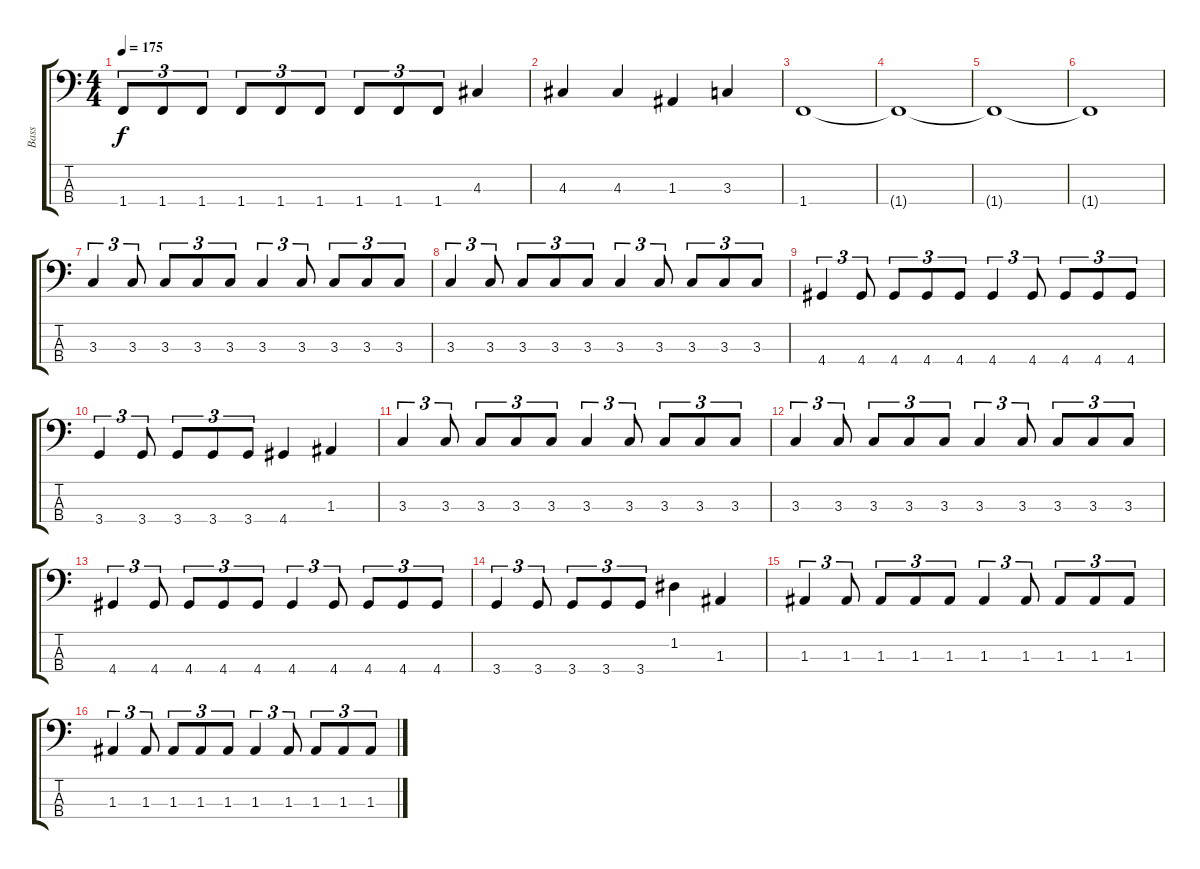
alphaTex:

\track ("Bass" "Bass") {instrument electricbassfinger}
\staff {score tabs}
\tuning (G2 D2 A1 E1) {hide}
\ts (4 4)
\tempo 175
\clef f4
\ks c
1.4.8{tu (3 2) dy f} 1.4.8{tu (3 2)} 1.4.8{tu (3 2)} 1.4.8{tu (3 2)} 1.4.8{tu (3 2)} 1.4.8{tu (3 2)} 1.4.8{tu (3 2)} 1.4.8{tu (3 2)} 1.4.8{tu (3 2)} 4.3.4 |
4.3.4 4.3.4 1.3.4 3.3.4 |
1.4.1 |
1.4{t}.1 |
1.4{t}.1 |
1.4{t}.1 |
3.3.4{tu (3 2)} 3.3.8{tu (3 2)} 3.3.8{tu (3 2)} 3.3.8{tu (3 2)} 3.3.8{tu (3 2)} 3.3.4{tu (3 2)} 3.3.8{tu (3 2)} 3.3.8{tu (3 2)} 3.3.8{tu (3 2)} 3.3.8{tu (3 2)} |
3.3.4{tu (3 2)} 3.3.8{tu (3 2)} 3.3.8{tu (3 2)} 3.3.8{tu (3 2)} 3.3.8{tu (3 2)} 3.3.4{tu (3 2)} 3.3.8{tu (3 2)} 3.3.8{tu (3 2)} 3.3.8{tu (3 2)} 3.3.8{tu (3 2)} |
4.4.4{tu (3 2)} 4.4.8{tu (3 2)} 4.4.8{tu (3 2)} 4.4.8{tu (3 2)} 4.4.8{tu (3 2)} 4.4.4{tu (3 2)} 4.4.8{tu (3 2)} 4.4.8{tu (3 2)} 4.4.8{tu (3 2)} 4.4.8{tu (3 2)} |
3.4.4{tu (3 2)} 3.4.8{tu (3 2)} 3.4.8{tu (3 2)} 3.4.8{tu (3 2)} 3.4.8{tu (3 2)} 4.4.4 1.3.4 |
3.3.4{tu (3 2)} 3.3.8{tu (3 2)} 3.3.8{tu (3 2)} 3.3.8{tu (3 2)} 3.3.8{tu (3 2)} 3.3.4{tu (3 2)} 3.3.8{tu (3 2)} 3.3.8{tu (3 2)} 3.3.8{tu (3 2)} 3.3.8{tu (3 2)} |
3.3.4{tu (3 2)} 3.3.8{tu (3 2)} 3.3.8{tu (3 2)} 3.3.8{tu (3 2)} 3.3.8{tu (3 2)} 3.3.4{tu (3 2)} 3.3.8{tu (3 2)} 3.3.8{tu (3 2)} 3.3.8{tu (3 2)} 3.3.8{tu (3 2)} |
4.4.4{tu (3 2)} 4.4.8{tu (3 2)} 4.4.8{tu (3 2)} 4.4.8{tu (3 2)} 4.4.8{tu (3 2)} 4.4.4{tu (3 2)} 4.4.8{tu (3 2)} 4.4.8{tu (3 2)} 4.4.8{tu (3 2)} 4.4.8{tu (3 2)} |
3.4.4{tu (3 2)} 3.4.8{tu (3 2)} 3.4.8{tu (3 2)} 3.4.8{tu (3 2)} 3.4.8{tu (3 2)} 1.2.4 1.3.4 |
1.3.4{tu (3 2)} 1.3.8{tu (3 2)} 1.3.8{tu (3 2)} 1.3.8{tu (3 2)} 1.3.8{tu (3 2)} 1.3.4{tu (3 2)} 1.3.8{tu (3 2)} 1.3.8{tu (3 2)} 1.3.8{tu (3 2)} 1.3.8{tu (3 2)} |
1.3.4{tu (3 2)} 1.3.8{tu (3 2)} 1.3.8{tu (3 2)} 1.3.8{tu (3 2)} 1.3.8{tu (3 2)} 1.3.4{tu (3 2)} 1.3.8{tu (3 2)} 1.3.8{tu (3 2)} 1.3.8{tu (3 2)} 1.3.8{tu (3 2)}
